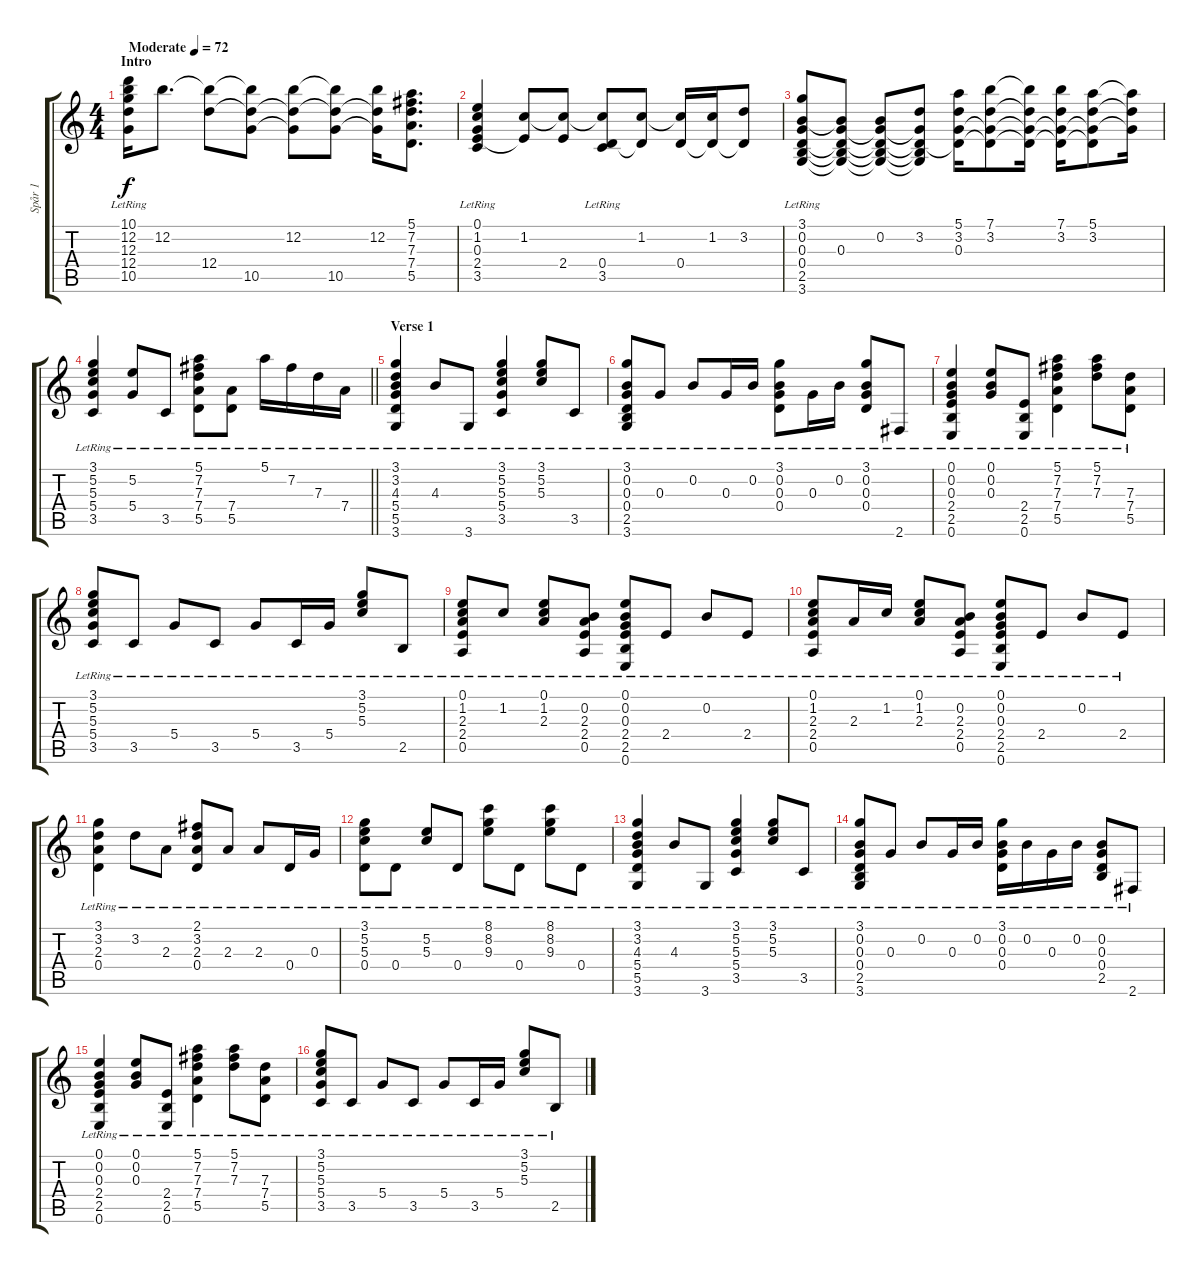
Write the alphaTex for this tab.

\track ("Spår 1" "Spår 1") {instrument acousticguitarsteel}
\staff {score tabs}
\tuning (E4 B3 G3 D3 A2 E2) {hide}
\ts (4 4)
\section ("" "Intro")
\tempo (72 "Moderate")
\clef g2
\ks c
(10.1{lr} 12.2 12.3{lr} 12.4 10.5{lr}).16{dy f instrument acousticguitarsteel} 12.2.8{d} (12.2{t} 12.4).8 (12.2{t} 12.4{t} 10.5).8 (12.2 12.4{t} 10.5{t}).8 (12.2{t} 12.4{t} 10.5).8 (12.2 12.4{t} 10.5{t}).16 (5.1 7.2 7.3 7.4 5.5).8{d} |
(0.1{lr} 1.2 0.3{lr} 2.4 3.5{lr}).4 (1.2 2.4{t}).8 (1.2{t} 2.4).8 (1.2{t} 0.4 3.5{lr}).8 (1.2 0.4{t}).8 (1.2{t} 0.4).16 (1.2 0.4{t}).16 (3.2 0.4{t}).8 |
(3.1{lr} 0.2 0.3 0.4 2.5 3.6).8 (0.2{t} 0.3 0.4{t} 2.5{t} 3.6{t}).8 (0.2 0.3{t} 0.4{t} 2.5{t} 3.6{t}).8 (3.2 0.3{t} 0.4{t} 2.5{t} 3.6{t}).8 (5.1 3.2 0.3 0.4{t}).16 (7.1 3.2 0.3{t} 0.4{t}).8 (7.1{t} 3.2{t} 0.3{t} 0.4{t}).16 (7.1 3.2 0.3{t} 0.4{t}).16 (5.1 3.2 0.3{t} 0.4{t}).8 (5.1{t} 3.2{t} 0.3{t}).16 |
\barLineRight lightlight
(3.1{lr} 5.2 5.3{lr} 5.4 3.5{lr}).4 (5.2{lr} 5.4{lr}).8 3.5{lr}.8 (5.1{lr} 7.2{lr} 7.3{lr} 7.4 5.5).8 (7.4{lr} 5.5{lr}).8 5.1{lr}.16 7.2{lr}.16 7.3{lr}.16 7.4{lr}.16 |
\section ("" "Verse 1")
(3.1{lr} 3.2{lr} 4.3{lr} 5.4{lr} 5.5{lr} 3.6{lr}).4 4.3{lr}.8 3.6{lr}.8 (3.1{lr} 5.2{lr} 5.3{lr} 5.4{lr} 3.5{lr}).4 (3.1{lr} 5.2{lr} 5.3{lr}).8 3.5{lr}.8 |
(3.1{lr} 0.2{lr} 0.3{lr} 0.4{lr} 2.5{lr} 3.6{lr}).8 0.3{lr}.8 0.2{lr}.8 0.3{lr}.16 0.2{lr}.16 (3.1{lr} 0.2{lr} 0.3{lr} 0.4{lr}).8 0.3{lr}.16 0.2{lr}.16 (3.1{lr} 0.2{lr} 0.3{lr} 0.4{lr}).8 2.6{lr}.8 |
(0.1{lr} 0.2{lr} 0.3{lr} 2.4{lr} 2.5{lr} 0.6).4 (0.1{lr} 0.2{lr} 0.3{lr}).8 (2.4{lr} 2.5{lr} 0.6).8 (5.1{lr} 7.2{lr} 7.3{lr} 7.4{lr} 5.5{lr}).4 (5.1{lr} 7.2{lr} 7.3{lr}).8 (7.3{lr} 7.4{lr} 5.5{lr}).8 |
(3.1{lr} 5.2{lr} 5.3{lr} 5.4{lr} 3.5{lr}).8 3.5{lr}.8 5.4{lr}.8 3.5{lr}.8 5.4{lr}.8 3.5{lr}.16 5.4{lr}.16 (3.1{lr} 5.2{lr} 5.3{lr}).8 2.5{lr}.8 |
(0.1{lr} 1.2{lr} 2.3{lr} 2.4{lr} 0.5{lr}).8 1.2{lr}.8 (0.1{lr} 1.2{lr} 2.3{lr}).8 (0.2{lr} 2.3{lr} 2.4{lr} 0.5{lr}).8 (0.1{lr} 0.2{lr} 0.3{lr} 2.4{lr} 2.5{lr} 0.6{lr}).8 2.4{lr}.8 0.2{lr}.8 2.4{lr}.8 |
(0.1{lr} 1.2{lr} 2.3{lr} 2.4{lr} 0.5{lr}).8 2.3{lr}.16 1.2{lr}.16 (0.1{lr} 1.2{lr} 2.3{lr}).8 (0.2{lr} 2.3{lr} 2.4{lr} 0.5{lr}).8 (0.1{lr} 0.2{lr} 0.3{lr} 2.4{lr} 2.5{lr} 0.6{lr}).8 2.4{lr}.8 0.2{lr}.8 2.4{lr}.8 |
(3.1{lr} 3.2{lr} 2.3{lr} 0.4{lr}).4 3.2{lr}.8 2.3{lr}.8 (2.1{lr} 3.2{lr} 2.3{lr} 0.4{lr}).8 2.3{lr}.8 2.3{lr}.8 0.4{lr}.16 0.3{lr}.16 |
(3.1{lr} 5.2{lr} 5.3{lr} 0.4{lr}).8 0.4{lr}.8 (5.2{lr} 5.3{lr}).8 0.4{lr}.8 (8.1{lr} 8.2{lr} 9.3{lr}).8 0.4{lr}.8 (8.1{lr} 8.2{lr} 9.3{lr}).8 0.4{lr}.8 |
(3.1{lr} 3.2{lr} 4.3{lr} 5.4{lr} 5.5{lr} 3.6{lr}).4 4.3{lr}.8 3.6{lr}.8 (3.1{lr} 5.2{lr} 5.3{lr} 5.4{lr} 3.5{lr}).4 (3.1{lr} 5.2{lr} 5.3{lr}).8 3.5{lr}.8 |
(3.1{lr} 0.2{lr} 0.3{lr} 0.4{lr} 2.5{lr} 3.6{lr}).8 0.3{lr}.8 0.2{lr}.8 0.3{lr}.16 0.2{lr}.16 (3.1{lr} 0.2{lr} 0.3{lr} 0.4{lr}).16 0.2{lr}.16 0.3{lr}.16 0.2{lr}.16 (0.2{lr} 0.3{lr} 0.4{lr} 2.5{lr}).8 2.6{lr}.8 |
(0.1{lr} 0.2{lr} 0.3{lr} 2.4{lr} 2.5{lr} 0.6).4 (0.1{lr} 0.2{lr} 0.3{lr}).8 (2.4{lr} 2.5{lr} 0.6).8 (5.1{lr} 7.2{lr} 7.3{lr} 7.4{lr} 5.5{lr}).4 (5.1{lr} 7.2{lr} 7.3{lr}).8 (7.3{lr} 7.4{lr} 5.5{lr}).8 |
(3.1{lr} 5.2{lr} 5.3{lr} 5.4{lr} 3.5{lr}).8 3.5{lr}.8 5.4{lr}.8 3.5{lr}.8 5.4{lr}.8 3.5{lr}.16 5.4{lr}.16 (3.1{lr} 5.2{lr} 5.3{lr}).8 2.5{lr}.8
